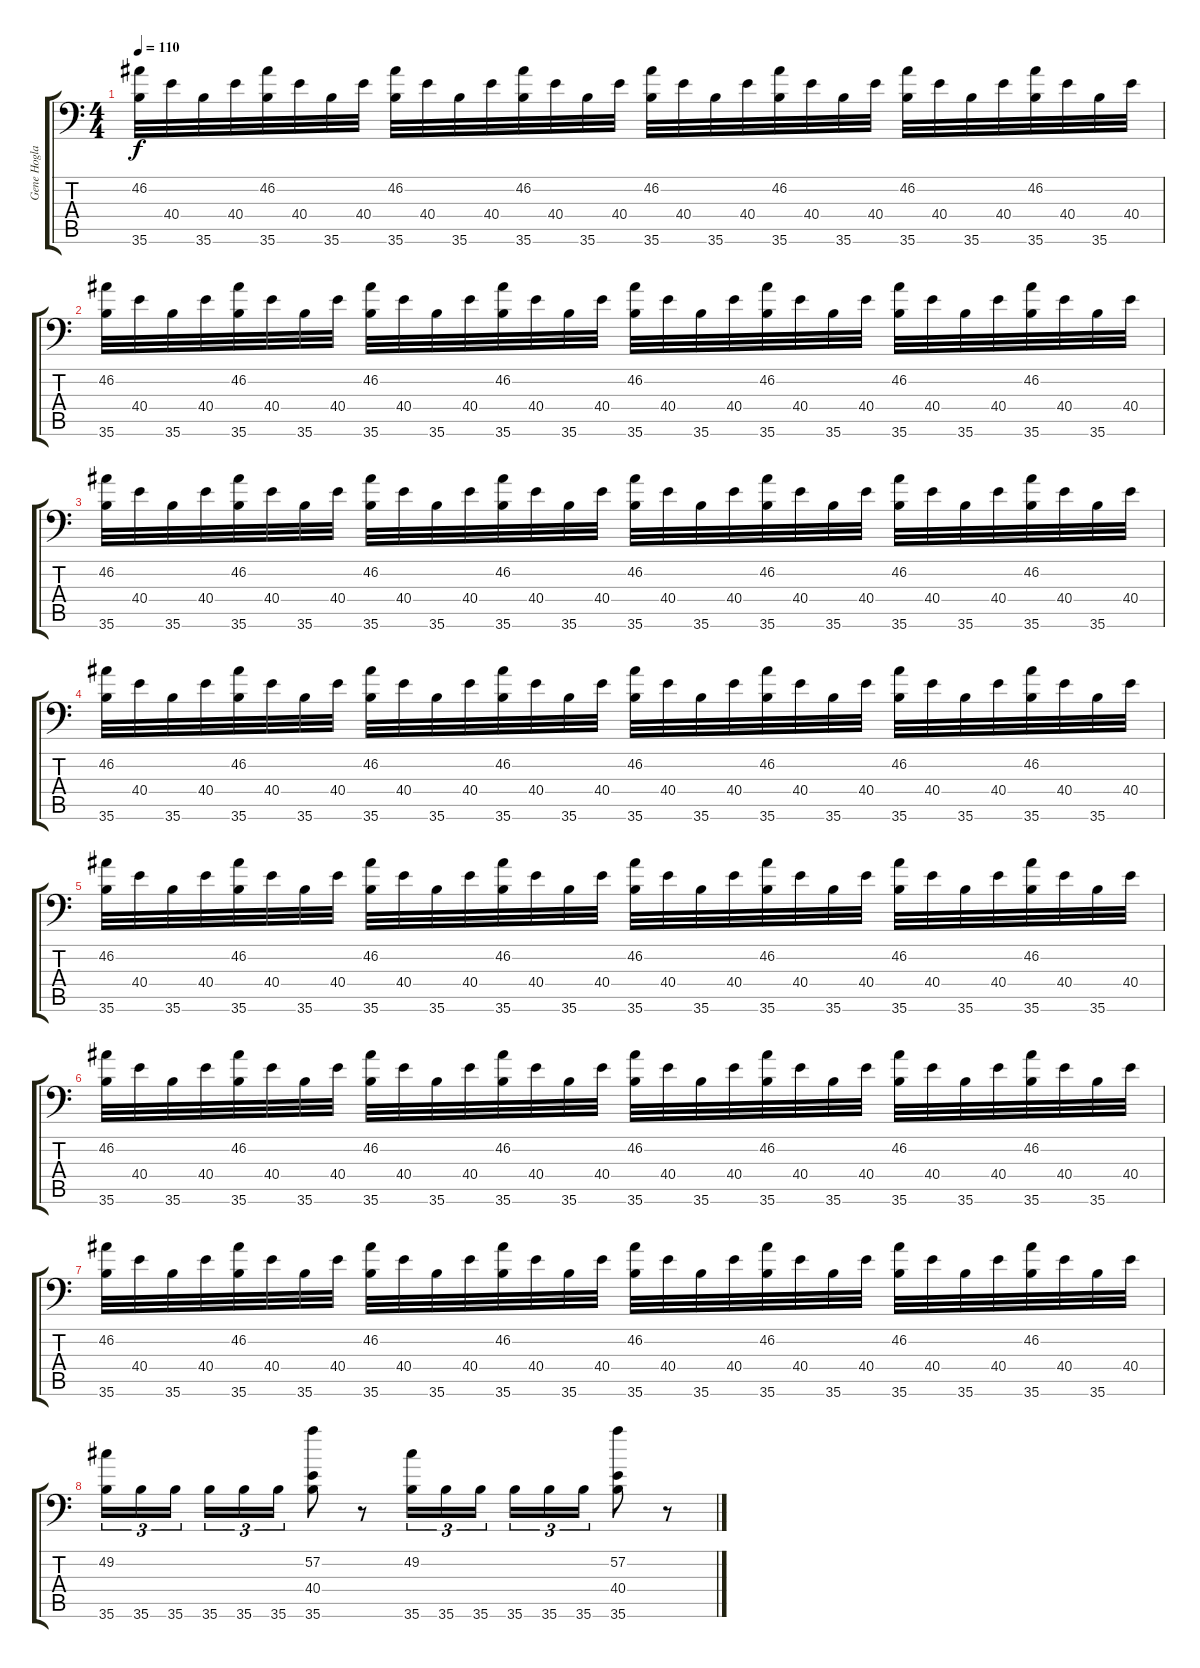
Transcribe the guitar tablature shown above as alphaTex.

\track ("Gene Hoglan" "Gene Hogla") {instrument acousticgrandpiano}
\staff {score tabs}
\tuning (C-1 C-1 C-1 C-1 C-1 C-1) {hide}
\ts (4 4)
\tempo 110
\clef f4
\ks c
(46.2 35.6).32{dy f} 40.4.32 35.6.32 40.4.32 (46.2 35.6).32 40.4.32 35.6.32 40.4.32 (46.2 35.6).32 40.4.32 35.6.32 40.4.32 (46.2 35.6).32 40.4.32 35.6.32 40.4.32 (46.2 35.6).32 40.4.32 35.6.32 40.4.32 (46.2 35.6).32 40.4.32 35.6.32 40.4.32 (46.2 35.6).32 40.4.32 35.6.32 40.4.32 (46.2 35.6).32 40.4.32 35.6.32 40.4.32 |
(46.2 35.6).32 40.4.32 35.6.32 40.4.32 (46.2 35.6).32 40.4.32 35.6.32 40.4.32 (46.2 35.6).32 40.4.32 35.6.32 40.4.32 (46.2 35.6).32 40.4.32 35.6.32 40.4.32 (46.2 35.6).32 40.4.32 35.6.32 40.4.32 (46.2 35.6).32 40.4.32 35.6.32 40.4.32 (46.2 35.6).32 40.4.32 35.6.32 40.4.32 (46.2 35.6).32 40.4.32 35.6.32 40.4.32 |
(46.2 35.6).32 40.4.32 35.6.32 40.4.32 (46.2 35.6).32 40.4.32 35.6.32 40.4.32 (46.2 35.6).32 40.4.32 35.6.32 40.4.32 (46.2 35.6).32 40.4.32 35.6.32 40.4.32 (46.2 35.6).32 40.4.32 35.6.32 40.4.32 (46.2 35.6).32 40.4.32 35.6.32 40.4.32 (46.2 35.6).32 40.4.32 35.6.32 40.4.32 (46.2 35.6).32 40.4.32 35.6.32 40.4.32 |
(46.2 35.6).32 40.4.32 35.6.32 40.4.32 (46.2 35.6).32 40.4.32 35.6.32 40.4.32 (46.2 35.6).32 40.4.32 35.6.32 40.4.32 (46.2 35.6).32 40.4.32 35.6.32 40.4.32 (46.2 35.6).32 40.4.32 35.6.32 40.4.32 (46.2 35.6).32 40.4.32 35.6.32 40.4.32 (46.2 35.6).32 40.4.32 35.6.32 40.4.32 (46.2 35.6).32 40.4.32 35.6.32 40.4.32 |
(46.2 35.6).32 40.4.32 35.6.32 40.4.32 (46.2 35.6).32 40.4.32 35.6.32 40.4.32 (46.2 35.6).32 40.4.32 35.6.32 40.4.32 (46.2 35.6).32 40.4.32 35.6.32 40.4.32 (46.2 35.6).32 40.4.32 35.6.32 40.4.32 (46.2 35.6).32 40.4.32 35.6.32 40.4.32 (46.2 35.6).32 40.4.32 35.6.32 40.4.32 (46.2 35.6).32 40.4.32 35.6.32 40.4.32 |
(46.2 35.6).32 40.4.32 35.6.32 40.4.32 (46.2 35.6).32 40.4.32 35.6.32 40.4.32 (46.2 35.6).32 40.4.32 35.6.32 40.4.32 (46.2 35.6).32 40.4.32 35.6.32 40.4.32 (46.2 35.6).32 40.4.32 35.6.32 40.4.32 (46.2 35.6).32 40.4.32 35.6.32 40.4.32 (46.2 35.6).32 40.4.32 35.6.32 40.4.32 (46.2 35.6).32 40.4.32 35.6.32 40.4.32 |
(46.2 35.6).32 40.4.32 35.6.32 40.4.32 (46.2 35.6).32 40.4.32 35.6.32 40.4.32 (46.2 35.6).32 40.4.32 35.6.32 40.4.32 (46.2 35.6).32 40.4.32 35.6.32 40.4.32 (46.2 35.6).32 40.4.32 35.6.32 40.4.32 (46.2 35.6).32 40.4.32 35.6.32 40.4.32 (46.2 35.6).32 40.4.32 35.6.32 40.4.32 (46.2 35.6).32 40.4.32 35.6.32 40.4.32 |
(49.2 35.6).16{tu (3 2)} 35.6.16{tu (3 2)} 35.6.16{tu (3 2)} 35.6.16{tu (3 2)} 35.6.16{tu (3 2)} 35.6.16{tu (3 2)} (57.2 40.4 35.6).8 r.8 (49.2 35.6).16{tu (3 2)} 35.6.16{tu (3 2)} 35.6.16{tu (3 2)} 35.6.16{tu (3 2)} 35.6.16{tu (3 2)} 35.6.16{tu (3 2)} (57.2 40.4 35.6).8 r.8
